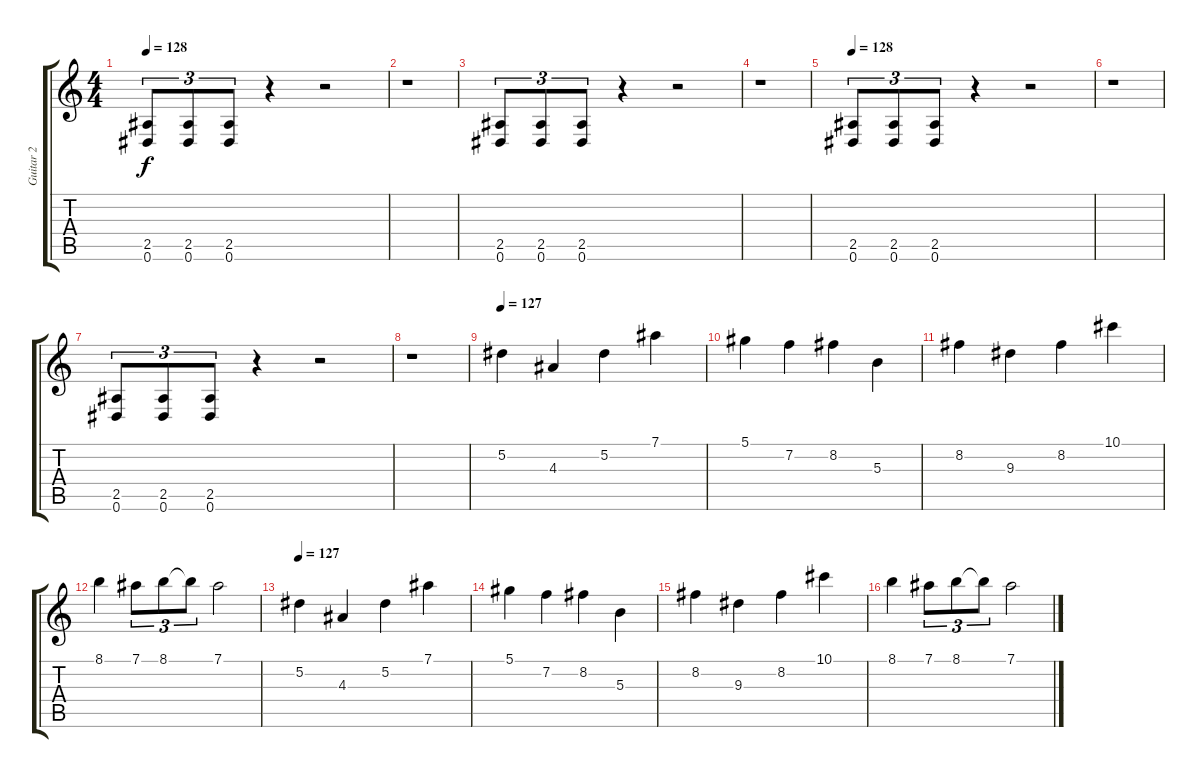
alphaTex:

\track ("Guitar 2" "Guitar 2") {instrument distortionguitar}
\staff {score tabs}
\tuning (Eb4 Bb3 Gb3 Db3 Ab2 Eb2) {hide}
\ts (4 4)
\tempo 128
\clef g2
\ks c
(2.5 0.6).8{tu (3 2) dy f} (2.5 0.6).8{tu (3 2)} (2.5 0.6).8{tu (3 2)} r.4 r.2 |
r.1 |
(2.5 0.6).8{tu (3 2)} (2.5 0.6).8{tu (3 2)} (2.5 0.6).8{tu (3 2)} r.4 r.2 |
r.1 |
\tempo 128
(2.5 0.6).8{tu (3 2)} (2.5 0.6).8{tu (3 2)} (2.5 0.6).8{tu (3 2)} r.4 r.2 |
r.1 |
(2.5 0.6).8{tu (3 2)} (2.5 0.6).8{tu (3 2)} (2.5 0.6).8{tu (3 2)} r.4 r.2 |
r.1 |
\tempo 127
5.2.4{volume 10 balance 13 instrument distortionguitar} 4.3.4 5.2.4 7.1.4 |
5.1.4 7.2.4 8.2.4 5.3.4 |
8.2.4 9.3.4 8.2.4 10.1.4 |
8.1.4 7.1.8{tu (3 2)} 8.1.8{tu (3 2)} 8.1{t}.8{tu (3 2)} 7.1.2 |
\tempo 127
5.2.4{volume 10 balance 13 instrument distortionguitar} 4.3.4 5.2.4 7.1.4 |
5.1.4 7.2.4 8.2.4 5.3.4 |
8.2.4 9.3.4 8.2.4 10.1.4 |
8.1.4 7.1.8{tu (3 2)} 8.1.8{tu (3 2)} 8.1{t}.8{tu (3 2)} 7.1.2
